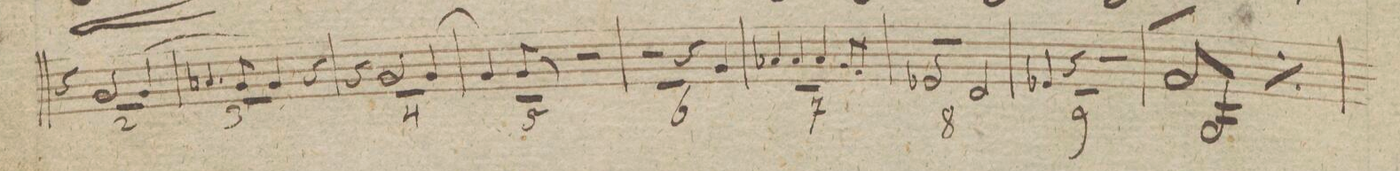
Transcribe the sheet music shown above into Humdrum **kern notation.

**kern	**dynam
*I"Violino 2do	*
*clefG2	*
*k[]	*
*met(c|)	*
*M2/2	*
*^	*
4r	1r	.
2g/	.	.
(4g/	.	.
=94	=94	=94
4.a-X/	1r	.
8g/)	.	.
4g/	.	.
4r	.	.
=95	=95	=95
4r	1r	.
2g/	.	.
[4g/	.	.
=96	=96	=96
4g/]	1r	.
8g/	.	.
8r	.	.
2r	.	.
=97	=97	=97
2r	1r	.
4r	.	.
4g/	.	.
=98	=98	=98
4a-X/	1r	.
4a-/	.	.
4a-/	.	.
8g/L	.	.
8f/J	.	.
=99	=99	=99
2e-X/	1r	.
2d/	.	.
=100	=100	=100
4e-X/	1r	.
4r	.	.
2r	.	.
*v	*v	*
=101	=101
*Xcue	*
8f/L	.
8G/	.
8f/	.
8G/J	.
*rep	*
8f/L	.
8G/	.
8f/	.
8G/J	.
*Xrep	*
=102	=102
*-	*-
